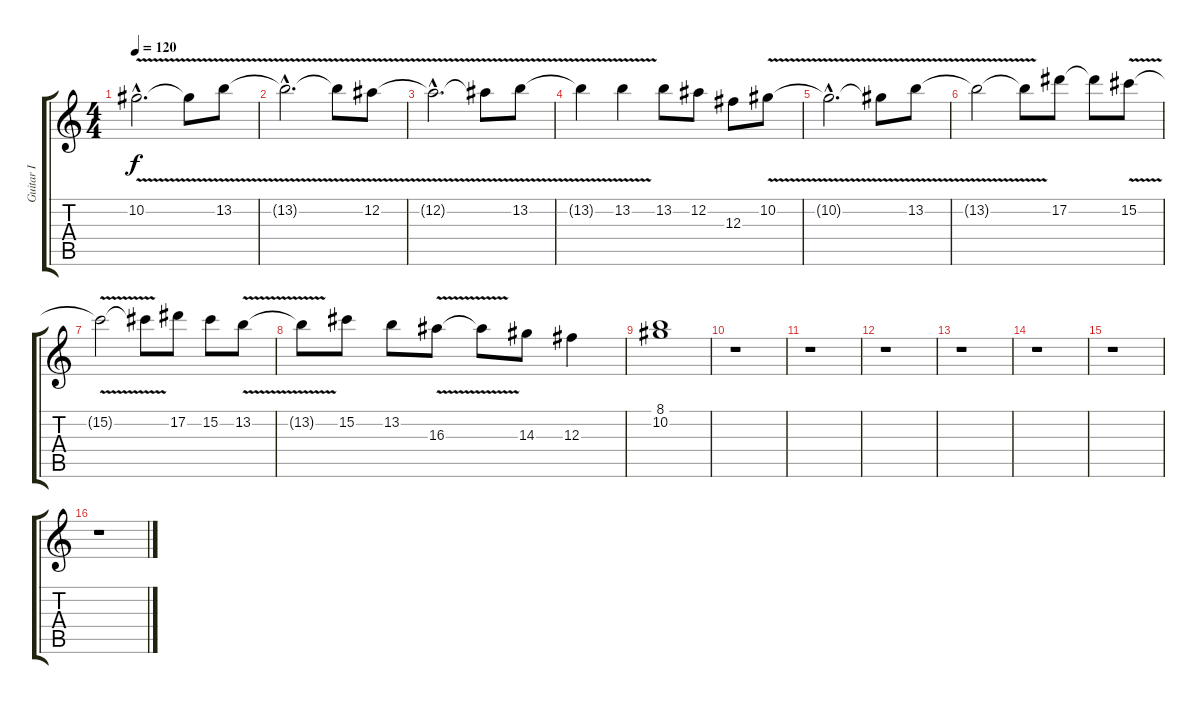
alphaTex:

\track ("Guitar I" "Guitar I") {instrument distortionguitar}
\staff {score tabs}
\tuning (Eb4 Bb3 Gb3 Db3 Ab2 Eb2) {hide}
\ts (4 4)
\tempo 120
\clef g2
\ks c
10.2{v hac}.2{d dy f} 10.2{t}.8 13.2{v}.8 |
13.2{v hac t}.2{d} 13.2{t}.8 12.2{v}.8 |
12.2{v hac t}.2{d} 12.2{t}.8 13.2{v}.8 |
13.2{v t}.4 13.2{v}.4 13.2.8 12.2.8 12.3.8 10.2{v}.8 |
10.2{v hac t}.2{d} 10.2{t}.8 13.2{v}.8 |
13.2{v t}.2 13.2{t}.8 17.2.8 17.2{t}.8 15.2{v}.8 |
15.2{v t}.2 15.2{t}.8 17.2.8 15.2.8 13.2{v}.8 |
13.2{t}.8 15.2.8 13.2.8 16.3{v}.8 16.3{t}.8 14.3.8 12.3.4 |
(8.1 10.2).1 |
r.1 |
r.1 |
r.1 |
r.1 |
r.1 |
r.1 |
r.1
